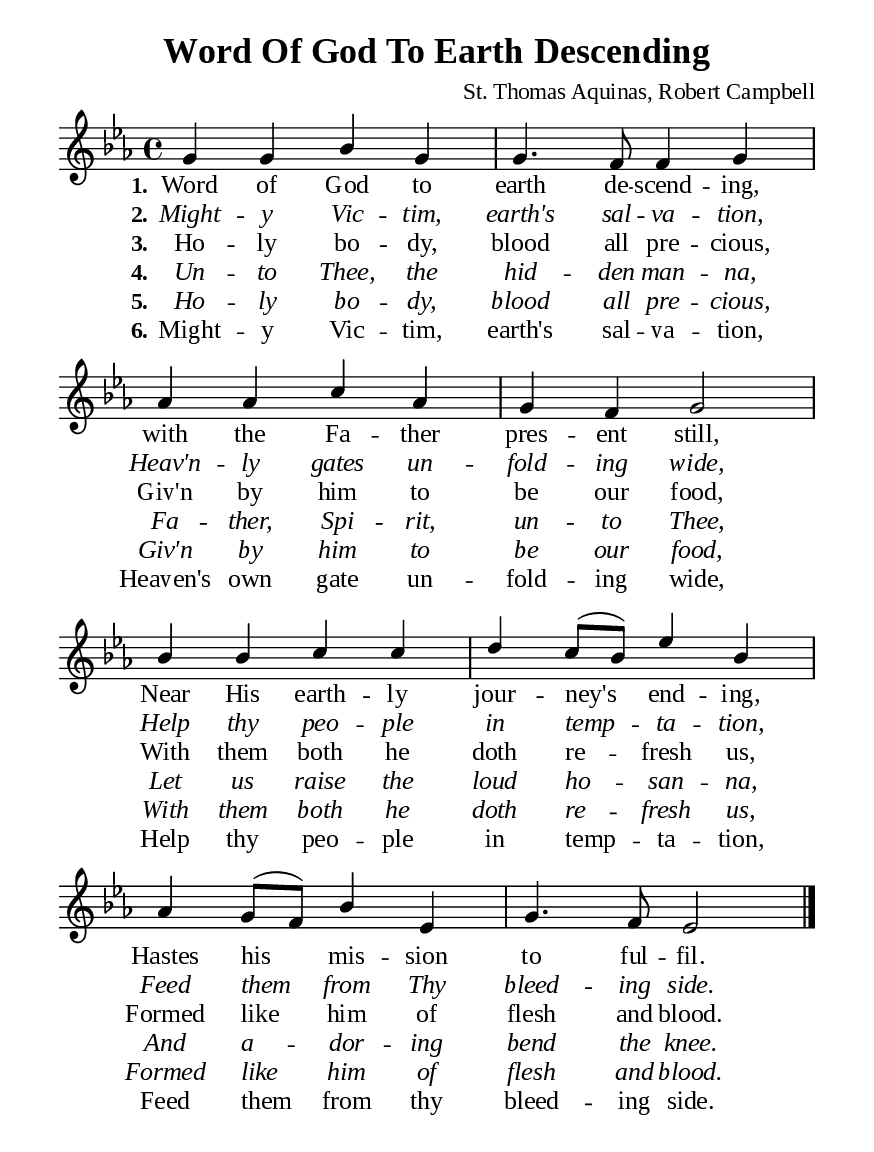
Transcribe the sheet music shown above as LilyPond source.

\version "2.18.2"

\header {
  title = "Word Of God To Earth Descending"
  composer = "St. Thomas Aquinas, Robert Campbell"
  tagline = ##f
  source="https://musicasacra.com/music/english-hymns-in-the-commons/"
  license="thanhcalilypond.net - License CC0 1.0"
}

global= {
  \key ees \major
  \time 4/4
  \override Score.BarNumber.break-visibility = ##(#f #f #f)
  \override Lyrics.LyricSpace.minimum-distance = #3.0
}

\paper {
  #(set-paper-size "a5")
  top-margin = 10\mm
  bottom-margin = 10\mm
  left-margin = 10\mm
  right-margin = 10\mm
  indent = #0
  #(define fonts
	 (make-pango-font-tree "Liberation Serif"
	 		       "Liberation Serif"
			       "Liberation Serif"
			       (/ 20 20)))
  system-system-spacing = #'((basic-distance . 2) (padding . 2))
}

printItalic = \with {
  \override LyricText.font-shape = #'italic
}

% Soprano verse music
musicVerseSoprano = \relative c' {
  %{ 01 %} g'4 g bes g |
  %{ 02 %} g4. f8 f4 g |
  %{ 03 %} aes aes c aes |
  %{ 04 %} g f g2 |
  %{ 05 %} bes4 bes c c |
  %{ 06 %} d c8 (bes) ees4 bes |
  %{ 07 %} aes g8 (f) bes4 ees, |
  %{ 08 %} g4. f8 ees2 \bar "|."
}

% Verse lyrics
verseOne = \lyricmode {
  \set stanza = #"1."
  Word of God to earth de -- scend -- ing, with the Fa -- ther pres -- ent still,
  Near His earth -- ly jour -- ney's end -- ing, Hastes his mis -- sion to ful -- fil.
}

verseTwo = \lyricmode {
  \set stanza = #"2."
  Might -- y Vic -- tim, earth's sal -- va -- tion, Heav'n -- ly gates un -- fold -- ing wide,
  Help thy peo -- ple in temp -- ta -- tion, Feed them from Thy bleed -- ing side.
}

verseThree = \lyricmode {
  \set stanza = #"3."
  Ho -- ly bo -- dy, blood all pre -- cious, Giv'n  by him to be our food,
  With them both he doth re -- fresh us, Formed like him of flesh and blood.
}

verseFour = \lyricmode {
  \set stanza = #"4."
  Un -- to Thee, the hid -- den man -- na, Fa -- ther, Spi -- rit, un -- to Thee,
  Let us raise the loud ho -- san -- na, And a -- dor -- ing bend the knee.
}

verseFive = \lyricmode {
  \set stanza = #"5."
  Ho -- ly bo -- dy, blood all pre -- cious, Giv'n by him to be our food,
  With them both he doth re -- fresh us,
  Formed like him of flesh and blood.
}

verseSix = \lyricmode {
  \set stanza = #"6."
  Might -- y Vic -- tim, earth's sal -- va -- tion,
  Heaven's own gate un -- fold -- ing wide,
  Help thy peo -- ple in temp -- ta -- tion,
  Feed them from thy bleed -- ing side.
}

% Layout
\score {
    \new ChoirStaff <<
      \new Staff <<
        \clef "treble"
        \new Voice = "sopranos" { \global \stemUp \slurUp \musicVerseSoprano }
      >>
      \new Lyrics \lyricsto sopranos \verseOne
      \new Lyrics \printItalic \lyricsto sopranos \verseTwo
      \new Lyrics \lyricsto sopranos \verseThree
      \new Lyrics \printItalic \lyricsto sopranos \verseFour
      \new Lyrics \printItalic \lyricsto sopranos \verseFive
      \new Lyrics \lyricsto sopranos \verseSix
    >>
}
